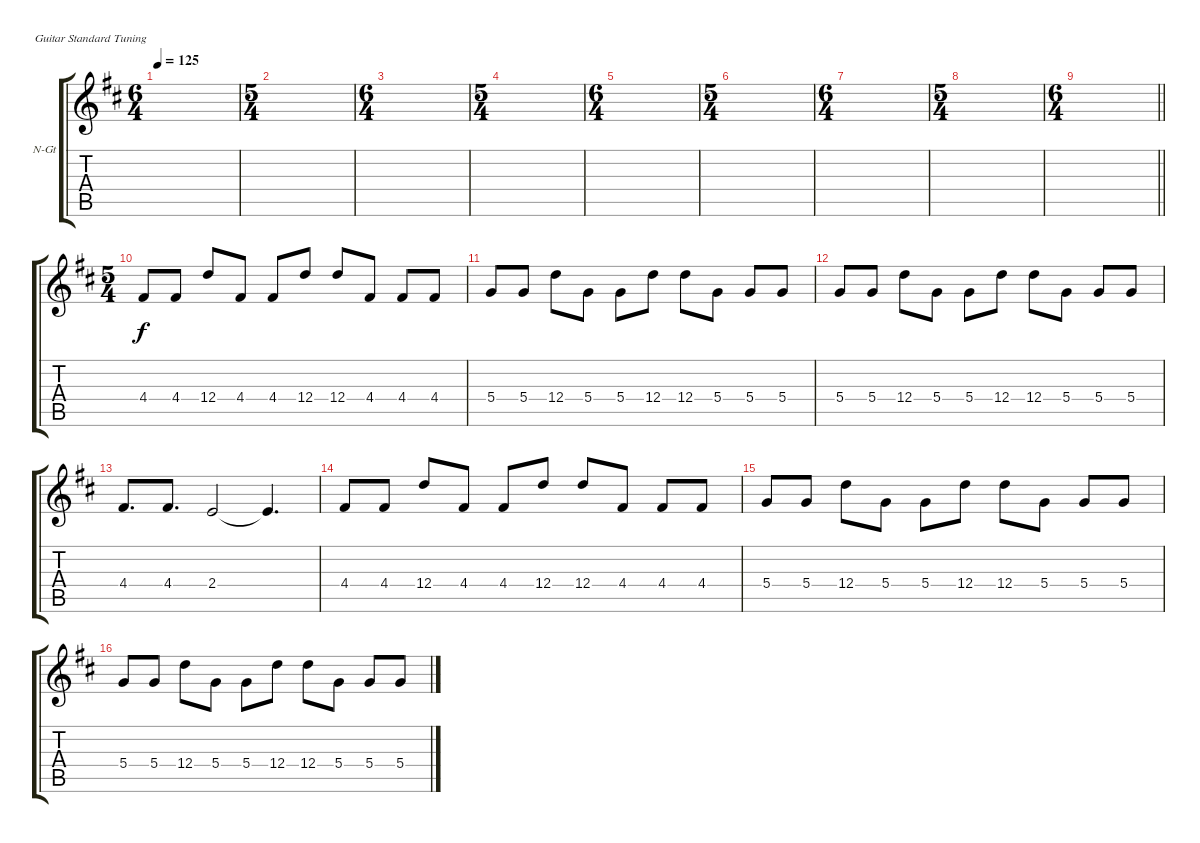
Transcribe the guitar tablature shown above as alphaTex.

\defaultSystemsLayout 4
\bracketExtendMode groupsimilarinstruments
\firstSystemTrackNameOrientation horizontal
\otherSystemsTrackNameOrientation horizontal
\track ("ГОЛОС КРИСТОВСКИЙ" "N-Gt") {instrument acousticguitarnylon}
\staff {score tabs}
\tuning (E4 B3 G3 D3 A2 E2)
\ts (6 4)
\tempo 125
\clef g2
\scale
0.333333
\ks bminor
|
\ts (5 4)
\scale
0.333333 |
\ts (6 4)
\scale
0.333333 |
\ts (5 4)
\scale
0.333333 |
\ts (6 4)
\scale
0.333333 |
\ts (5 4)
\scale
0.333333 |
\ts (6 4)
\scale
0.333333 |
\ts (5 4)
\scale
0.333333 |
\ts (6 4)
\scale
0.407855
\barLineRight lightlight
|
\ts (5 4)
\scale
0.407855 4.4.8 4.4.8 12.4.8 4.4.8 4.4.8 12.4.8 12.4.8 4.4.8 4.4.8 4.4.8 |
\scale
0.18429 5.4.8 5.4.8 12.4.8 5.4.8 5.4.8 12.4.8 12.4.8 5.4.8 5.4.8 5.4.8 |
\scale
0.333333 5.4.8 5.4.8 12.4.8 5.4.8 5.4.8 12.4.8 12.4.8 5.4.8 5.4.8 5.4.8 |
\scale
0.333333 4.4.8{d} 4.4.8{d} 2.4.2 2.4{t}.4{d} |
\scale
0.333333 4.4.8 4.4.8 12.4.8 4.4.8 4.4.8 12.4.8 12.4.8 4.4.8 4.4.8 4.4.8 |
\scale
0.333333 5.4.8 5.4.8 12.4.8 5.4.8 5.4.8 12.4.8 12.4.8 5.4.8 5.4.8 5.4.8 |
\scale
0.333333 5.4.8 5.4.8 12.4.8 5.4.8 5.4.8 12.4.8 12.4.8 5.4.8 5.4.8 5.4.8
